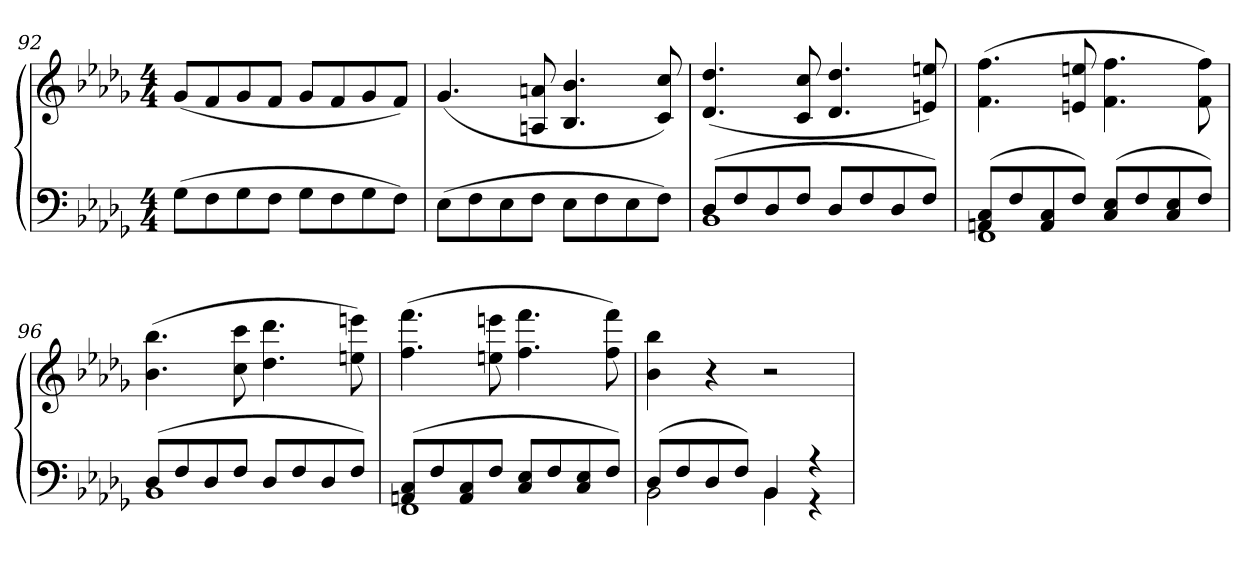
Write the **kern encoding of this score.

**kern	**kern
*part1	*part1
*staff2	*staff1
*clefF4	*clefG2
*k[b-e-a-d-g-]	*k[b-e-a-d-g-]
*M4/4	*M4/4
=92	=92
(8G-L	(8g-L
8F	8f
8G-	8g-
8FJ	8fJ
8G-L	8g-L
8F	8f
8G-	8g-
8FJ)	8fJ)
=93	=93
(8E-L	(4.g-
8F	.
8E-	.
8FJ	8An 8an
8E-L	4.B- 4.b-
8F	.
8E-	.
8FJ)	8c 8cc)
=94	=94
*^	*
(8D-L	1BB-	(4.d- 4.dd-
8F	.	.
8D-	.	.
8FJ	.	8c 8cc
8D-L	.	4.d- 4.dd-
8F	.	.
8D-	.	.
8FJ)	.	8en 8een)
=95	=95	=95
(8AAn 8CL	1FF	(4.f 4.ff
8F	.	.
8AA 8C	.	.
8FJ)	.	8en 8een
(8C 8E-L	.	4.f 4.ff
8F	.	.
8C 8E-	.	.
8FJ)	.	8f 8ff)
=96	=96	=96
(8D-L	1BB-	(4.b- 4.bb-
8F	.	.
8D-	.	.
8FJ	.	8cc 8ccc
8D-L	.	4.dd- 4.ddd-
8F	.	.
8D-	.	.
8FJ)	.	8een 8eeen)
=97	=97	=97
(8AAn 8CL	1FF	(4.ff 4.fff
8F	.	.
8AA 8C	.	.
8FJ	.	8een 8eeen
8C 8E-L	.	4.ff 4.fff
8F	.	.
8C 8E-	.	.
8FJ)	.	8ff 8fff)
=98	=98	=98
(8D-L	2BB-	4b- 4bb-
8F	.	.
8D-	.	4r
8FJ)	.	.
4BB-	4BB-	2r
4r	4r	.
*v	*v	*
=	=
*-	*-
